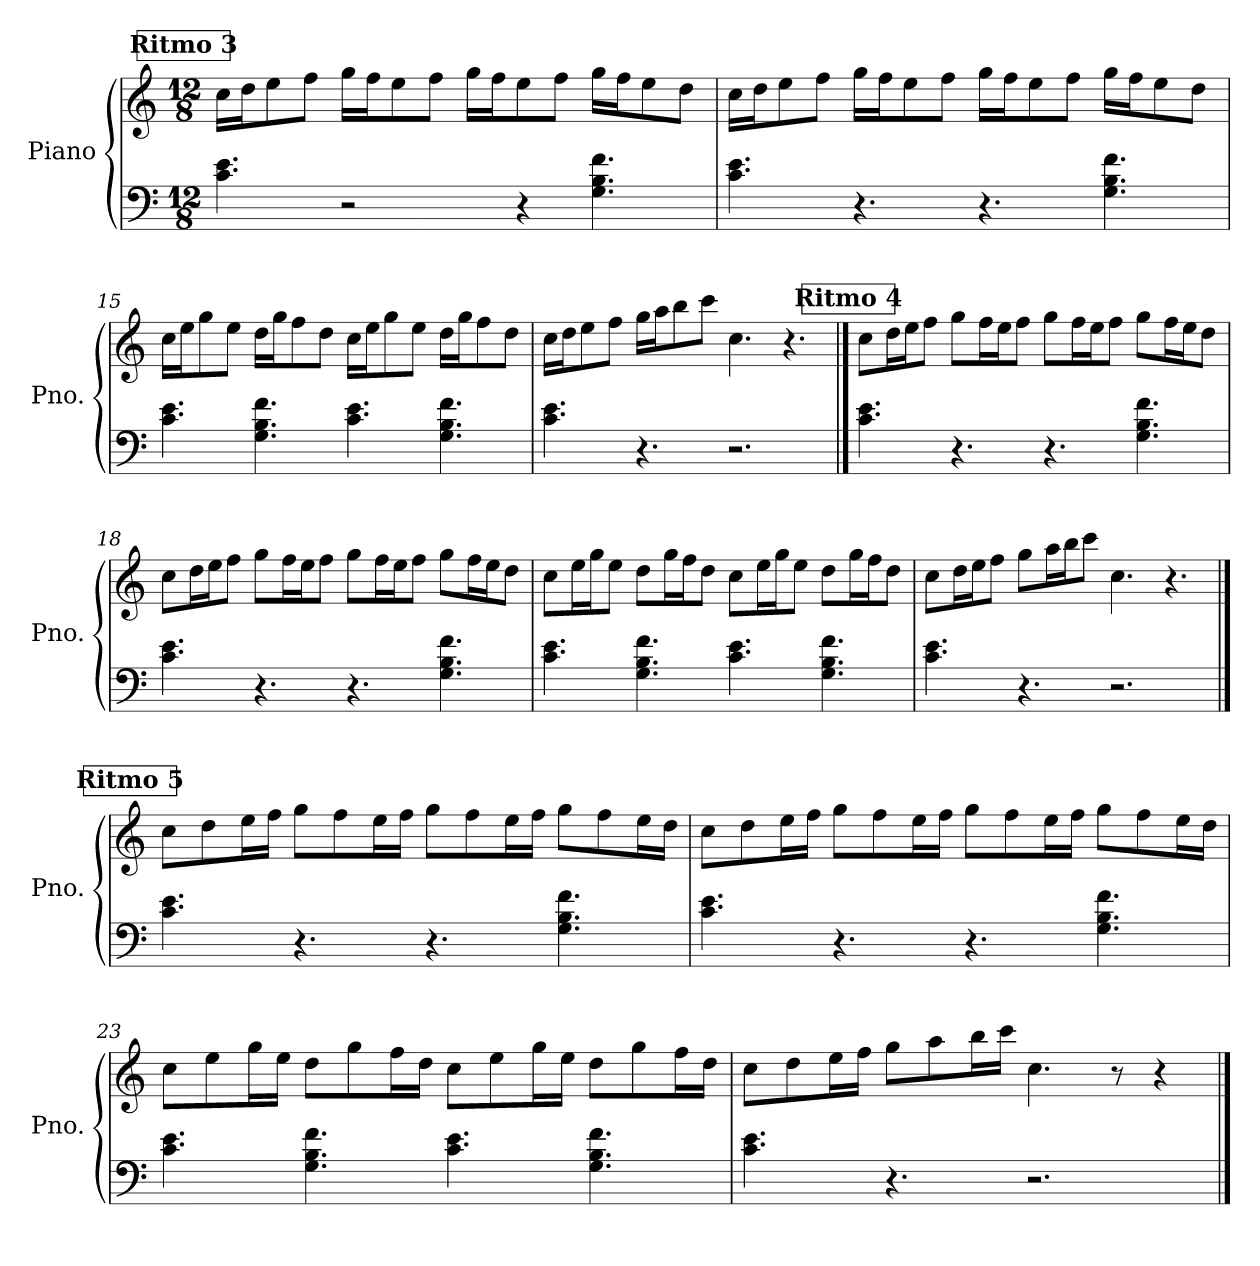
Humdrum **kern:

**kern	**kern
*part1	*part1
*staff2	*staff1
*I"Piano	*
*I'Pno.	*
!!LO:LB:g=z
*clefF4	*clefG2
*k[]	*k[]
*M12/8	*M12/8
!!LO:REH:place=s1:a:B:fs=14:t=Ritmo 3
=13	=13
4.c\ 4.e\	16cc\LL
.	16dd\J
.	8ee\
.	8ff\J
2r	16gg\LL
.	16ff\J
.	8ee\
.	8ff\J
.	16gg\LL
.	16ff\J
4r	8ee\
.	8ff\J
4.G\ 4.B\ 4.f\	16gg\LL
.	16ff\J
.	8ee\
.	8dd\J
=14	=14
4.c\ 4.e\	16cc\LL
.	16dd\J
.	8ee\
.	8ff\J
4.r	16gg\LL
.	16ff\J
.	8ee\
.	8ff\J
4.r	16gg\LL
.	16ff\J
.	8ee\
.	8ff\J
4.G\ 4.B\ 4.f\	16gg\LL
.	16ff\J
.	8ee\
.	8dd\J
!!LO:LB:g=z
=15	=15
4.c\ 4.e\	16cc\LL
.	16ee\J
.	8gg\
.	8ee\J
4.G\ 4.B\ 4.f\	16dd\LL
.	16gg\J
.	8ff\
.	8dd\J
4.c\ 4.e\	16cc\LL
.	16ee\J
.	8gg\
.	8ee\J
4.G\ 4.B\ 4.f\	16dd\LL
.	16gg\J
.	8ff\
.	8dd\J
=16	=16
4.c\ 4.e\	16cc\LL
.	16dd\J
.	8ee\
.	8ff\J
4.r	16gg\LL
.	16aa\J
.	8bb\
.	8ccc\J
2.r	4.cc\
.	4.r
!!LO:LB:g=z
!!LO:REH:place=s1:a:B:fs=14:t=Ritmo 4
==17	==17
4.c\ 4.e\	8cc\L
.	16dd\L
.	16ee\J
.	8ff\J
4.r	8gg\L
.	16ff\L
.	16ee\J
.	8ff\J
4.r	8gg\L
.	16ff\L
.	16ee\J
.	8ff\J
4.G\ 4.B\ 4.f\	8gg\L
.	16ff\L
.	16ee\J
.	8dd\J
=18	=18
4.c\ 4.e\	8cc\L
.	16dd\L
.	16ee\J
.	8ff\J
4.r	8gg\L
.	16ff\L
.	16ee\J
.	8ff\J
4.r	8gg\L
.	16ff\L
.	16ee\J
.	8ff\J
4.G\ 4.B\ 4.f\	8gg\L
.	16ff\L
.	16ee\J
.	8dd\J
!!LO:LB:g=z
=19	=19
4.c\ 4.e\	8cc\L
.	16ee\L
.	16gg\J
.	8ee\J
4.G\ 4.B\ 4.f\	8dd\L
.	16gg\L
.	16ff\J
.	8dd\J
4.c\ 4.e\	8cc\L
.	16ee\L
.	16gg\J
.	8ee\J
4.G\ 4.B\ 4.f\	8dd\L
.	16gg\L
.	16ff\J
.	8dd\J
=20	=20
4.c\ 4.e\	8cc\L
.	16dd\L
.	16ee\J
.	8ff\J
4.r	8gg\L
.	16aa\L
.	16bb\J
.	8ccc\J
2.r	4.cc\
.	4.r
!!LO:LB:g=z
!!LO:REH:place=s1:a:B:fs=14:t=Ritmo 5
==21	==21
4.c\ 4.e\	8cc\L
.	8dd\
.	16ee\L
.	16ff\JJ
4.r	8gg\L
.	8ff\
.	16ee\L
.	16ff\JJ
4.r	8gg\L
.	8ff\
.	16ee\L
.	16ff\JJ
4.G\ 4.B\ 4.f\	8gg\L
.	8ff\
.	16ee\L
.	16dd\JJ
=22	=22
4.c\ 4.e\	8cc\L
.	8dd\
.	16ee\L
.	16ff\JJ
4.r	8gg\L
.	8ff\
.	16ee\L
.	16ff\JJ
4.r	8gg\L
.	8ff\
.	16ee\L
.	16ff\JJ
4.G\ 4.B\ 4.f\	8gg\L
.	8ff\
.	16ee\L
.	16dd\JJ
!!LO:PB:g=z
=23	=23
4.c\ 4.e\	8cc\L
.	8ee\
.	16gg\L
.	16ee\JJ
4.G\ 4.B\ 4.f\	8dd\L
.	8gg\
.	16ff\L
.	16dd\JJ
4.c\ 4.e\	8cc\L
.	8ee\
.	16gg\L
.	16ee\JJ
4.G\ 4.B\ 4.f\	8dd\L
.	8gg\
.	16ff\L
.	16dd\JJ
=24	=24
4.c\ 4.e\	8cc\L
.	8dd\
.	16ee\L
.	16ff\JJ
4.r	8gg\L
.	8aa\
.	16bb\L
.	16ccc\JJ
2.r	4.cc\
.	8r
.	4r
==	==
*-	*-
